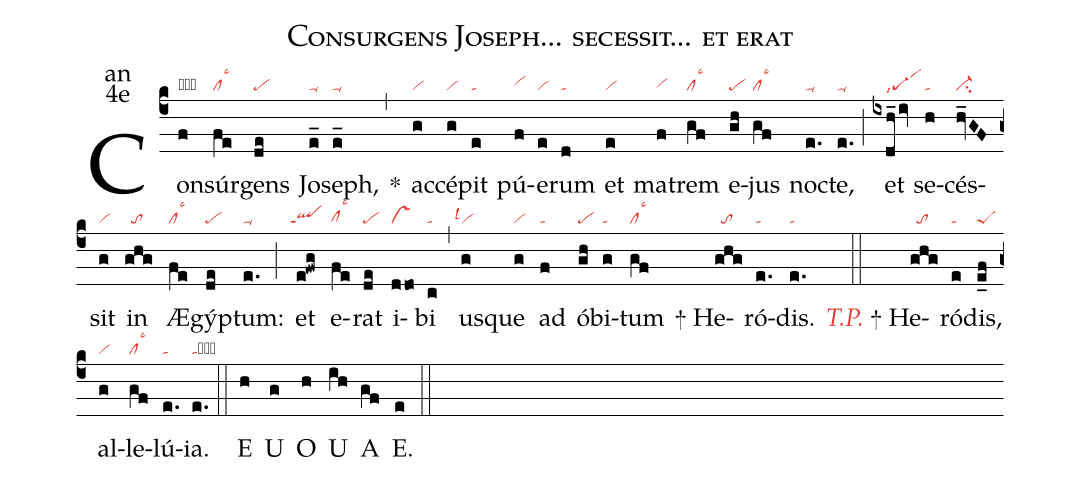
name:Consurgens Joseph... secessit... et erat;
office-part:an;
mode:4e;
nabc-lines:1;
%%
(c4) Con(f|obvi)súr(fe|cllsc3)gens(de|pe) Jo(e_|ta-)seph,(e_|ta-) <sp>*</sp>(,) ac(g|vi)cé(g|vi)pit(e|ta) pú(f|vihh)e(e|vi)rum(d|ta) et(e|vi) ma(f|vihg)trem(gf|cllsc3) e(gh|pe)jus(gf|cllsc3) noc(e.|ta-)te,(e.|ta-) (;) et(ixdh_/iv|////scG-1lsi7) se(h|ta)cés(hv_GF|ci-)sit(g|vi) in(ghg|//to) Æ(fe|cllsc3)gýp(de|pe)tum:(e.|ta-) (;) et(e!fwg|``qlppt1) e(fe|clhglsc3)rat(de|pe) i(ddo|vs)bi(c|ta) (,) us(g|``vilsl1)que(g|vi) ad(f|ta) ób(gh|pe)i(g|ta)tum(gf|cllsc3) <sp>+</sp> He(ghg|//to)ró(e.|ta)dis.(e.|ta) (::) <c><i>T.P.</i></c> <sp>+</sp> He(ghg|//to)ró(e|ta)dis,(e_f|peS) al(g|vi)le(gf|cllsc3)lú(e.|ta)ia.(e.|tacb) (::)
<eu> E(h) U(g) O(h) U(ih) A(gf) E.(e) </eu> (::)
